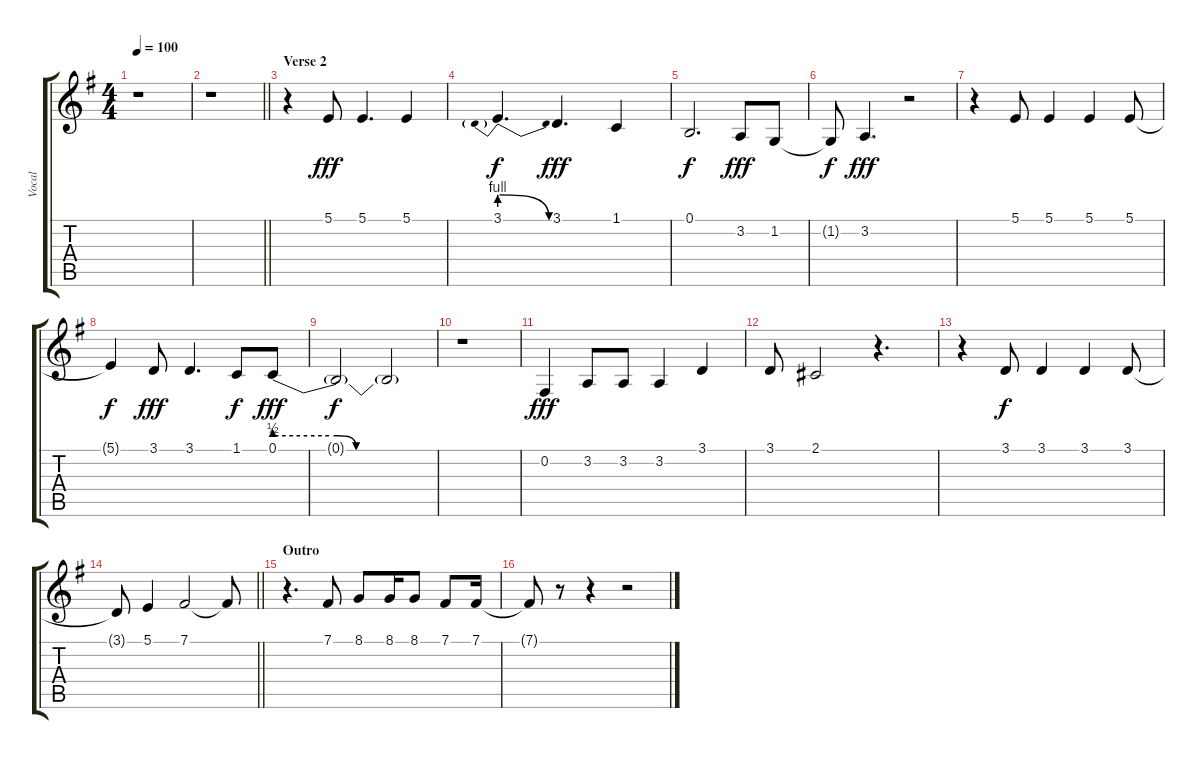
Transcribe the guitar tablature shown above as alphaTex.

\track ("Vocal" "Vocal") {instrument altosax}
\staff {score tabs}
\tuning (B3 Gb3 D3 A2 E2 B1) {hide}
\ts (4 4)
\tempo 100
\clef g2
\ks eminor
r.1{dy f} |
\barLineRight lightlight
r.1 |
\section ("" "Verse 2")
r.4 5.1.8{dy fff} 5.1.4{d} 5.1.4 |
3.1{be (prebendrelease 0 4 60 0)}.4{d dy f} 3.1.4{d dy fff} 1.1.4 |
0.1.2{d dy f} 3.2.8{dy fff} 1.2.8 |
1.2{t}.8{dy f} 3.2.4{d dy fff} r.2 |
r.4 5.1.8 5.1.4 5.1.4 5.1.8 |
5.1{t}.4{dy f} 3.1.8{dy fff} 3.1.4{d} 1.1.8{dy f} 0.1{be (custom 0 2 20 2 23 2 30 0 60 0)}.8{dy fff} |
0.1{t}.2{dy f} 0.1{t}.2 |
r.1 |
0.2.4{dy fff} 3.2.8 3.2.8 3.2.4 3.1.4 |
3.1.8 2.1.2 r.4{d} |
r.4 3.1.8{dy f} 3.1.4 3.1.4 3.1.8 |
\barLineRight lightlight
3.1{t}.8 5.1.4 7.1.2 7.1{t}.8 |
\section ("" "Outro")
r.4{d} 7.1.8 8.1.8 8.1.16 8.1.8 7.1.8 7.1.16 |
7.1{t}.8 r.8 r.4 r.2
